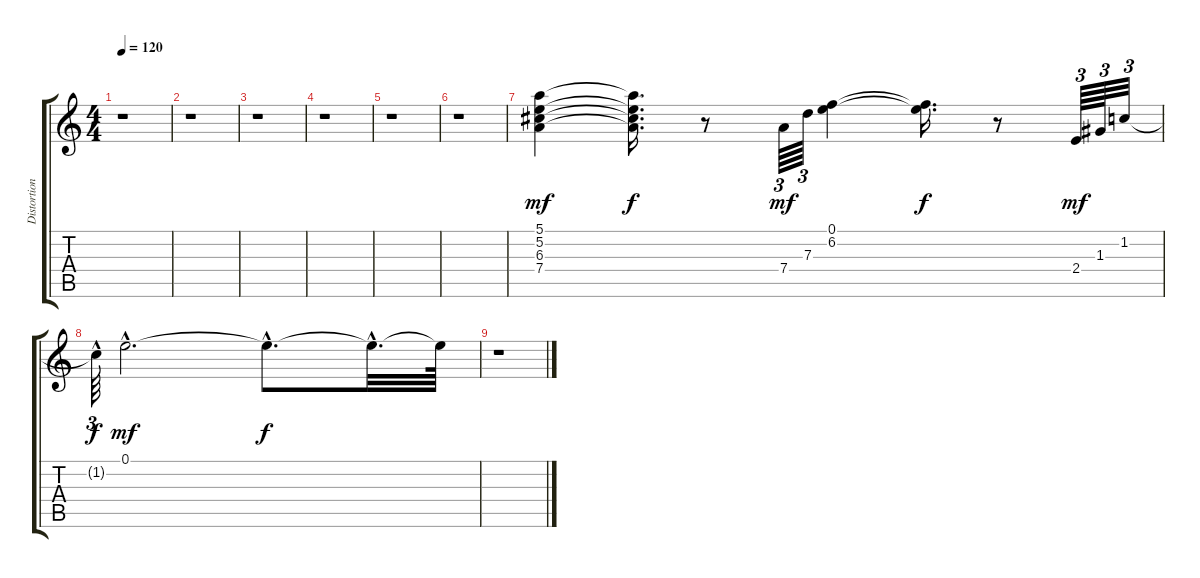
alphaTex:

\track ("Distortion Guitar" "Distortion") {instrument distortionguitar}
\staff {score tabs}
\tuning (E4 B3 G3 D3 A2 E2) {hide}
\ts (4 4)
\tempo 120
\clef g2
\ks c
r.1{dy mf} |
r.1 |
r.1 |
r.1 |
r.1 |
r.1 |
(5.1 5.2 6.3 7.4).4 (5.1{t} 5.2{t} 6.3{t} 7.4{t}).16{d dy f} r.8 7.4.64{tu (3 2) dy mf} 7.3.64{tu (3 2)} (0.1 6.2).4 (0.1{t} 6.2{t}).16{d dy f} r.8 2.4.64{tu (3 2) dy mf} 1.3.64{tu (3 2)} 1.2.32{tu (3 2)} |
1.2{hac t}.64{tu (3 2) dy f} 0.1{hac}.2{d dy mf} 0.1{hac t}.8{d dy f} 0.1{hac t}.32{d} 0.1{t}.64 |
r.1
